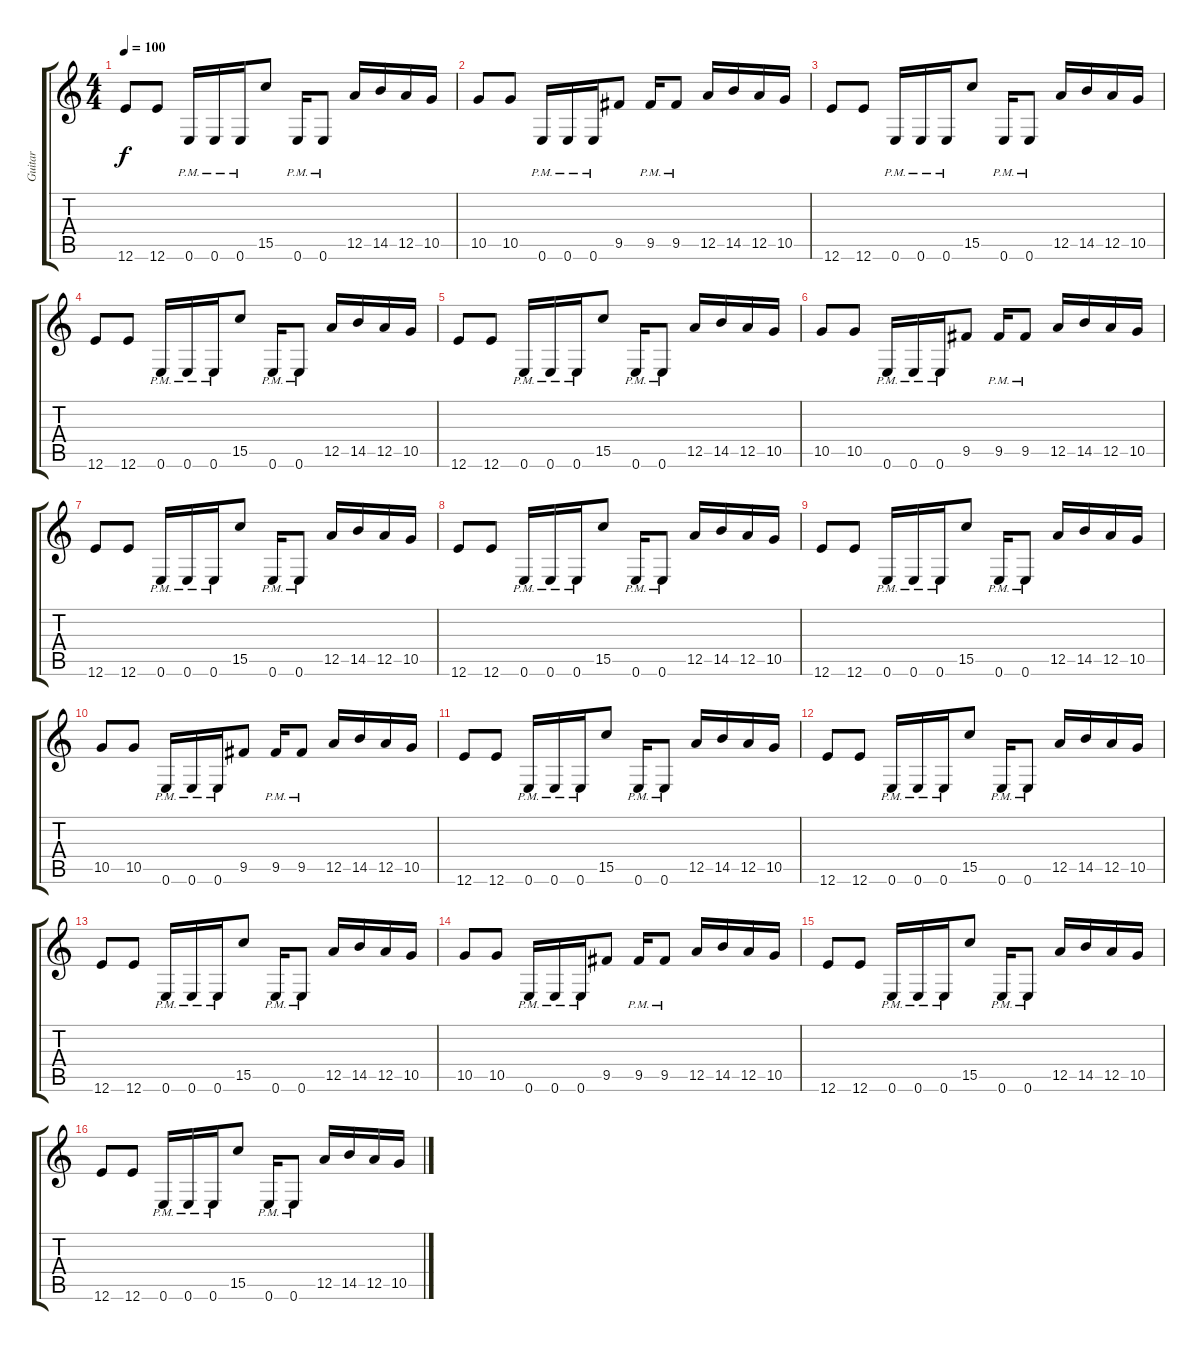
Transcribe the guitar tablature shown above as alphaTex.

\track ("Guitar" "Guitar") {instrument distortionguitar}
\staff {score tabs}
\tuning (E4 B3 G3 D3 A2 E2) {hide}
\ts (4 4)
\tempo 100
\clef g2
\ks c
12.6.8{dy f} 12.6.8 0.6{pm}.16 0.6{pm}.16 0.6{pm}.16 15.5.8 0.6{pm}.16 0.6{pm}.8 12.5.16 14.5.16 12.5.16 10.5.16 |
10.5.8 10.5.8 0.6{pm}.16 0.6{pm}.16 0.6{pm}.16 9.5.8 9.5{pm}.16 9.5{pm}.8 12.5.16 14.5.16 12.5.16 10.5.16 |
12.6.8 12.6.8 0.6{pm}.16 0.6{pm}.16 0.6{pm}.16 15.5.8 0.6{pm}.16 0.6{pm}.8 12.5.16 14.5.16 12.5.16 10.5.16 |
12.6.8 12.6.8 0.6{pm}.16 0.6{pm}.16 0.6{pm}.16 15.5.8 0.6{pm}.16 0.6{pm}.8 12.5.16 14.5.16 12.5.16 10.5.16 |
12.6.8 12.6.8 0.6{pm}.16 0.6{pm}.16 0.6{pm}.16 15.5.8 0.6{pm}.16 0.6{pm}.8 12.5.16 14.5.16 12.5.16 10.5.16 |
10.5.8 10.5.8 0.6{pm}.16 0.6{pm}.16 0.6{pm}.16 9.5.8 9.5{pm}.16 9.5{pm}.8 12.5.16 14.5.16 12.5.16 10.5.16 |
12.6.8 12.6.8 0.6{pm}.16 0.6{pm}.16 0.6{pm}.16 15.5.8 0.6{pm}.16 0.6{pm}.8 12.5.16 14.5.16 12.5.16 10.5.16 |
12.6.8 12.6.8 0.6{pm}.16 0.6{pm}.16 0.6{pm}.16 15.5.8 0.6{pm}.16 0.6{pm}.8 12.5.16 14.5.16 12.5.16 10.5.16 |
12.6.8 12.6.8 0.6{pm}.16 0.6{pm}.16 0.6{pm}.16 15.5.8 0.6{pm}.16 0.6{pm}.8 12.5.16 14.5.16 12.5.16 10.5.16 |
10.5.8 10.5.8 0.6{pm}.16 0.6{pm}.16 0.6{pm}.16 9.5.8 9.5{pm}.16 9.5{pm}.8 12.5.16 14.5.16 12.5.16 10.5.16 |
12.6.8 12.6.8 0.6{pm}.16 0.6{pm}.16 0.6{pm}.16 15.5.8 0.6{pm}.16 0.6{pm}.8 12.5.16 14.5.16 12.5.16 10.5.16 |
12.6.8 12.6.8 0.6{pm}.16 0.6{pm}.16 0.6{pm}.16 15.5.8 0.6{pm}.16 0.6{pm}.8 12.5.16{volume 12} 14.5.16 12.5.16 10.5.16 |
12.6.8 12.6.8 0.6{pm}.16 0.6{pm}.16 0.6{pm}.16 15.5.8{volume 11} 0.6{pm}.16 0.6{pm}.8 12.5.16 14.5.16 12.5.16 10.5.16 |
10.5.8 10.5.8 0.6{pm}.16 0.6{pm}.16 0.6{pm}.16 9.5.8{volume 10} 9.5{pm}.16 9.5{pm}.8 12.5.16 14.5.16 12.5.16 10.5.16 |
12.6.8{volume 9} 12.6.8 0.6{pm}.16 0.6{pm}.16 0.6{pm}.16 15.5.8 0.6{pm}.16 0.6{pm}.8 12.5.16{volume 8} 14.5.16 12.5.16 10.5.16 |
12.6.8{volume 7} 12.6.8 0.6{pm}.16 0.6{pm}.16 0.6{pm}.16 15.5.8 0.6{pm}.16 0.6{pm}.8 12.5.16 14.5.16{volume 8} 12.5.16 10.5.16{volume 5}
